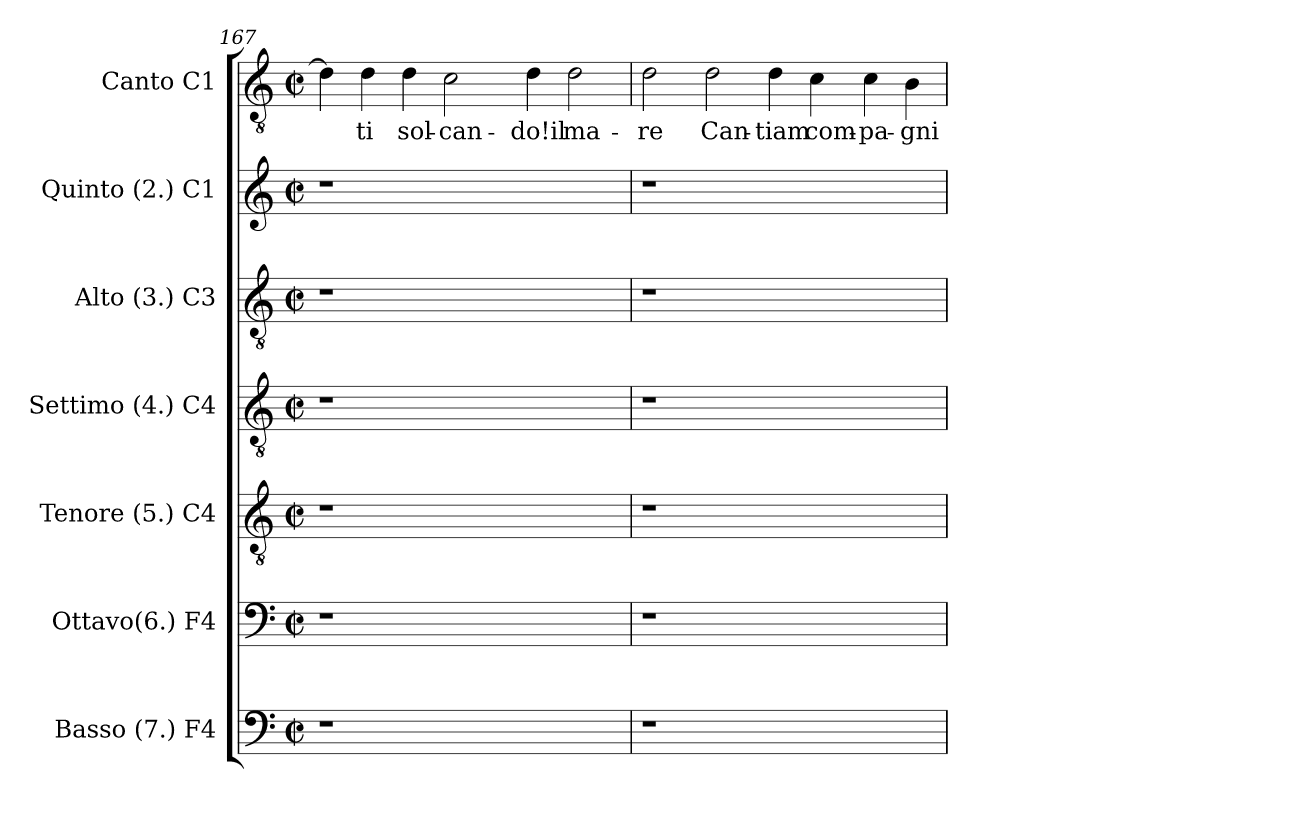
**kern	**kern	**kern	**kern	**kern	**kern	**kern	**text
*part7	*part6	*part5	*part4	*part3	*part2	*part1	*part1
*staff7	*staff6	*staff5	*staff4	*staff3	*staff2	*staff1	*staff1
*I"Basso (7.)  F4	*I"Ottavo(6.)  F4	*I"Tenore (5.)  C4	*I"Settimo (4.)  C4	*I"Alto (3.)  C3	*I"Quinto (2.)  C1	*I"Canto  C1	*
*	*	*I'T	*	*I'A	*	*I'C	*
*clefF4	*clefF4	*clefGv2	*clefGv2	*clefGv2	*clefG2	*clefGv2	*
*k[]	*k[]	*k[]	*k[]	*k[]	*k[]	*k[]	*
*C:	*C:	*C:	*C:	*C:	*C:	*C:	*
*M2/2	*M2/2	*M2/2	*M2/2	*M2/2	*M2/2	*M2/2	*
*met(c|)	*met(c|)	*met(c|)	*met(c|)	*met(c|)	*met(c|)	*met(c|)	*
=167	=167	=167	=167	=167	=167	=167	=167
!	!	!	!	!	!	!	!LO:LY:b:cj
1r	1r	1r	1r	1r	1r	4d\]	--
!	!	!	!	!	!	!	!LO:LY:b:cj
.	.	.	.	.	.	4d\	-ti
!	!	!	!	!	!	!	!LO:LY:b:cj
.	.	.	.	.	.	4d\	sol-
!	!	!	!	!	!	!	!LO:LY:b:cj
.	.	.	.	.	.	2c\	-can-
1ryy	1ryy	1ryy	1ryy	1ryy	1ryy	.	.
!	!	!	!	!	!	!	!LO:LY:b:cj
.	.	.	.	.	.	4d\	-do!il
!	!	!	!	!	!	!	!LO:LY:b:cj
.	.	.	.	.	.	2d\	ma-
=168	=168	=168	=168	=168	=168	=168	=168
!	!	!	!	!	!	!	!LO:LY:b:cj
1r	1r	1r	1r	1r	1r	2d\	-re
!	!	!	!	!	!	!	!LO:LY:b:cj
.	.	.	.	.	.	2d\	Can-
!	!	!	!	!	!	!	!LO:LY:b:cj
1ryy	1ryy	1ryy	1ryy	1ryy	1ryy	4d\	-tiam
!	!	!	!	!	!	!	!LO:LY:b:cj
.	.	.	.	.	.	4c\	com-
!	!	!	!	!	!	!	!LO:LY:b:cj
.	.	.	.	.	.	4c\	-pa-
!	!	!	!	!	!	!	!LO:LY:b:cj
.	.	.	.	.	.	4B\	-gni
=	=	=	=	=	=	=	=
*-	*-	*-	*-	*-	*-	*-	*-
